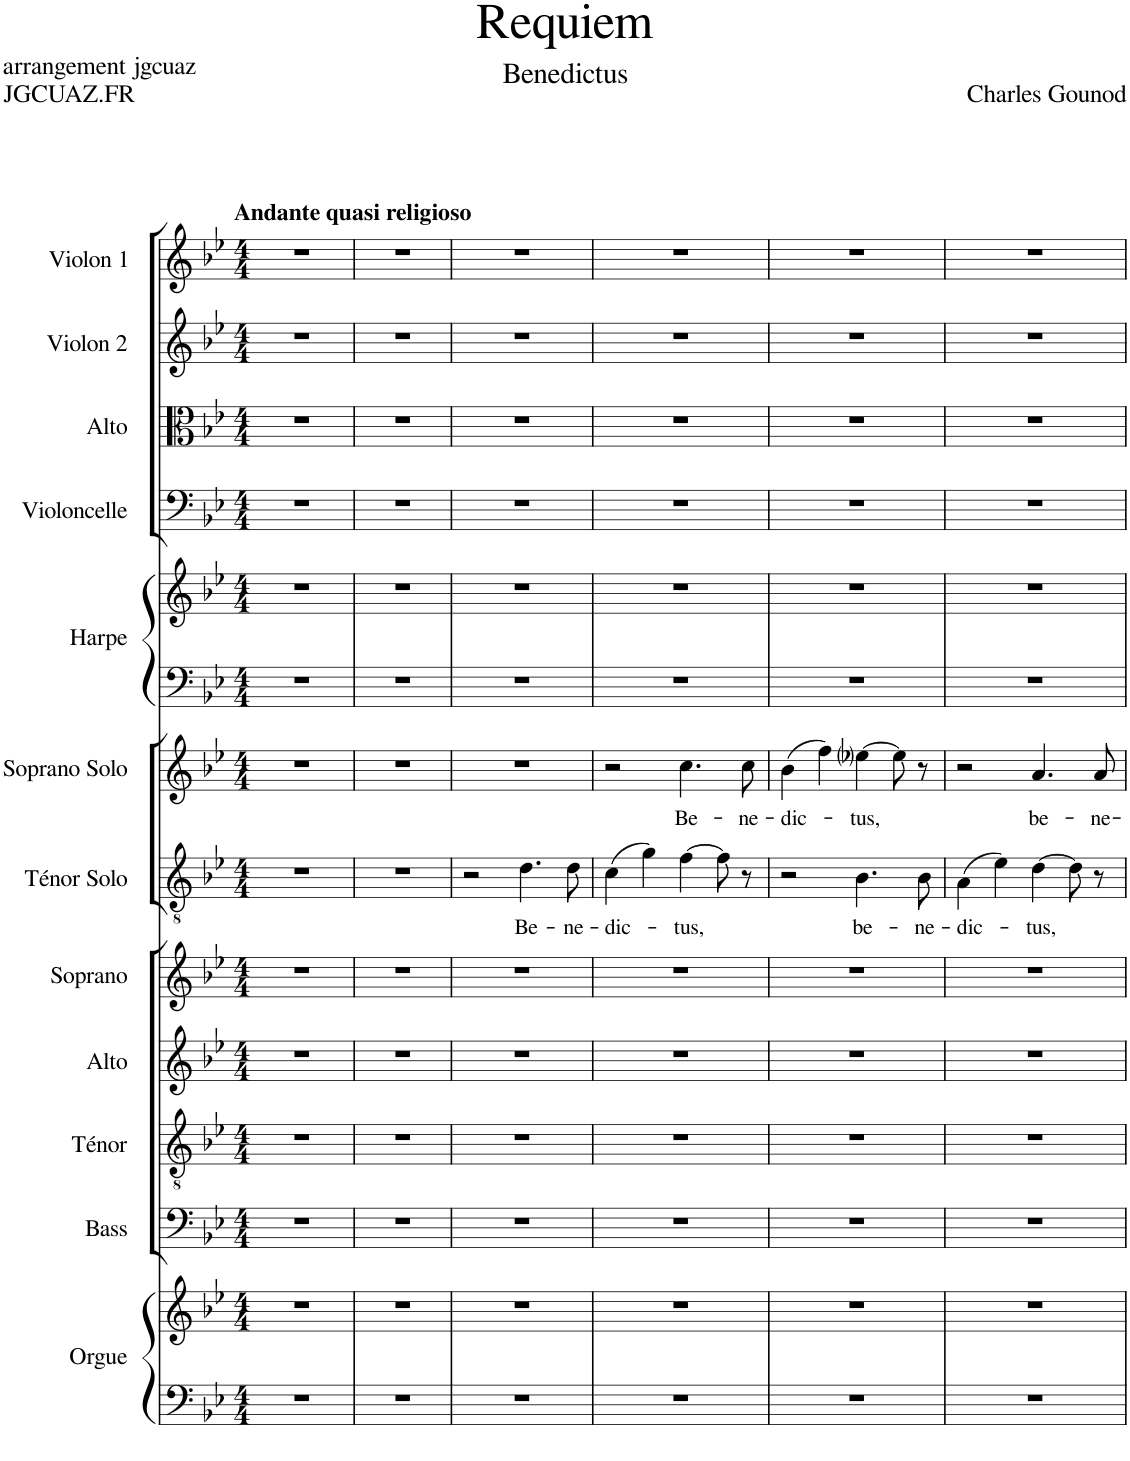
**kern	**kern	**kern	**kern	**kern	**kern	**kern	**text	**kern	**text	**kern	**kern	**kern	**kern	**kern	**kern
*part12	*part12	*part11	*part10	*part9	*part8	*part7	*part7	*part6	*part6	*part5	*part5	*part4	*part3	*part2	*part1
*staff14	*staff13	*staff12	*staff11	*staff10	*staff9	*staff8	*staff8	*staff7	*staff7	*staff6	*staff5	*staff4	*staff3	*staff2	*staff1
*I"Orgue	*	*I"Bass	*I"Ténor	*I"Alto	*I"Soprano	*I"Ténor Solo	*	*I"Soprano Solo	*	*I"Harpe	*	*I"Violoncelle	*I"Alto	*I"Violon 2	*I"Violon 1
*I'Org.	*	*I'B.	*I'T.	*I'A.	*I'S.	*I'T.	*	*I'S.	*	*I'Hrp.	*	*I'Vlc.	*I'Alt.	*I'V2	*I'V1
*clefF4	*clefG2	*clefF4	*clefGv2	*clefG2	*clefG2	*clefGv2	*	*clefG2	*	*clefF4	*clefG2	*clefF4	*clefC3	*clefG2	*clefG2
*k[b-e-]	*k[b-e-]	*k[b-e-]	*k[b-e-]	*k[b-e-]	*k[b-e-]	*k[b-e-]	*	*k[b-e-]	*	*k[b-e-]	*k[b-e-]	*k[b-e-]	*k[b-e-]	*k[b-e-]	*k[b-e-]
*M4/4	*M4/4	*M4/4	*M4/4	*M4/4	*M4/4	*M4/4	*	*M4/4	*	*M4/4	*M4/4	*M4/4	*M4/4	*M4/4	*M4/4
=1	=1	=1	=1	=1	=1	=1	=1	=1	=1	=1	=1	=1	=1	=1	=1
!	!	!	!	!	!	!	!	!	!	!	!	!	!	!	!LO:TX:a:B:t=Andante quasi religioso
1r	1r	1r	1r	1r	1r	1r	.	1r	.	1r	1r	1r	1r	1r	1r
=2	=2	=2	=2	=2	=2	=2	=2	=2	=2	=2	=2	=2	=2	=2	=2
1r	1r	1r	1r	1r	1r	1r	.	1r	.	1r	1r	1r	1r	1r	1r
=3	=3	=3	=3	=3	=3	=3	=3	=3	=3	=3	=3	=3	=3	=3	=3
1r	1r	1r	1r	1r	1r	2r	.	1r	.	1r	1r	1r	1r	1r	1r
!	!	!	!	!	!	!	!LO:LY:b	!	!	!	!	!	!	!	!
.	.	.	.	.	.	4.d\	Be-	.	.	.	.	.	.	.	.
!	!	!	!	!	!	!	!LO:LY:b	!	!	!	!	!	!	!	!
.	.	.	.	.	.	8d\	-ne-	.	.	.	.	.	.	.	.
=4	=4	=4	=4	=4	=4	=4	=4	=4	=4	=4	=4	=4	=4	=4	=4
!	!	!	!	!	!	!	!LO:LY:b	!	!	!	!	!	!	!	!
1r	1r	1r	1r	1r	1r	(4c\	-dic-	2r	.	1r	1r	1r	1r	1r	1r
.	.	.	.	.	.	4g\)	.	.	.	.	.	.	.	.	.
!	!	!	!	!	!	!	!LO:LY:b	!	!LO:LY:b	!	!	!	!	!	!
.	.	.	.	.	.	[4f\	-tus,	4.cc\	Be-	.	.	.	.	.	.
.	.	.	.	.	.	8f\]	.	.	.	.	.	.	.	.	.
!	!	!	!	!	!	!	!	!	!LO:LY:b	!	!	!	!	!	!
.	.	.	.	.	.	8r	.	8cc\	-ne-	.	.	.	.	.	.
=5	=5	=5	=5	=5	=5	=5	=5	=5	=5	=5	=5	=5	=5	=5	=5
!	!	!	!	!	!	!	!	!	!LO:LY:b	!	!	!	!	!	!
1r	1r	1r	1r	1r	1r	2r	.	(4b-\	-dic-	1r	1r	1r	1r	1r	1r
.	.	.	.	.	.	.	.	4ff\)	.	.	.	.	.	.	.
!	!	!	!	!	!	!	!LO:LY:b	!	!LO:LY:b	!	!	!	!	!	!
.	.	.	.	.	.	4.B-\	be-	[4ee-i\	-tus,	.	.	.	.	.	.
.	.	.	.	.	.	.	.	8ee-\]	.	.	.	.	.	.	.
!	!	!	!	!	!	!	!LO:LY:b	!	!	!	!	!	!	!	!
.	.	.	.	.	.	8B-\	-ne-	8r	.	.	.	.	.	.	.
=6	=6	=6	=6	=6	=6	=6	=6	=6	=6	=6	=6	=6	=6	=6	=6
!	!	!	!	!	!	!	!LO:LY:b	!	!	!	!	!	!	!	!
1r	1r	1r	1r	1r	1r	(4A\	-dic-	2r	.	1r	1r	1r	1r	1r	1r
.	.	.	.	.	.	4e-\)	.	.	.	.	.	.	.	.	.
!	!	!	!	!	!	!	!LO:LY:b	!	!LO:LY:b	!	!	!	!	!	!
.	.	.	.	.	.	[4d\	-tus,	4.a/	be-	.	.	.	.	.	.
.	.	.	.	.	.	8d\]	.	.	.	.	.	.	.	.	.
!	!	!	!	!	!	!	!	!	!LO:LY:b	!	!	!	!	!	!
.	.	.	.	.	.	8r	.	8a/	-ne-	.	.	.	.	.	.
=	=	=	=	=	=	=	=	=	=	=	=	=	=	=	=
*-	*-	*-	*-	*-	*-	*-	*-	*-	*-	*-	*-	*-	*-	*-	*-
